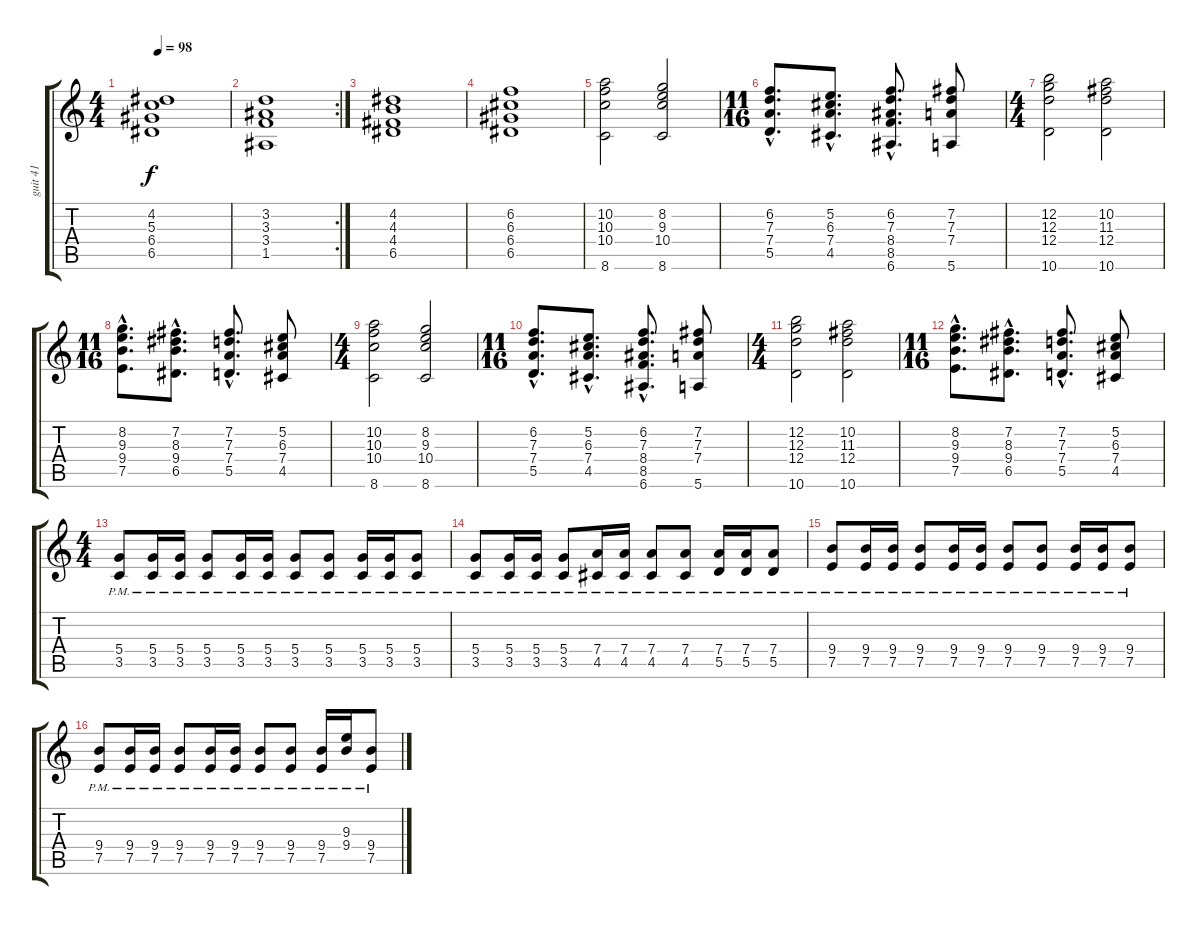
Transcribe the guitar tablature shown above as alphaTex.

\track ("guit 41" "guit 41") {instrument distortionguitar}
\staff {score tabs}
\tuning (E4 B3 G3 D3 A2 E2) {hide}
\ts (4 4)
\tempo 98
\clef g2
\ks c
(4.2 5.3 6.4 6.5).1{dy f} |
\rc 2
(3.2 3.3 3.4 1.5).1 |
(4.2 4.3 4.4 6.5).1 |
(6.2 6.3 6.4 6.5).1 |
(10.2 10.3 10.4 8.6).2 (8.2 9.3 10.4 8.6).2 |
\ts (11 16)
(6.2{hac} 7.3{hac} 7.4{hac} 5.5{hac}).8{d} (5.2{hac} 6.3{hac} 7.4{hac} 4.5{hac}).8{d} (6.2{hac} 7.3{hac} 8.4{hac} 8.5{hac} 6.6{hac}).8{d} (7.2 7.3 7.4 5.6).8 |
\ts (4 4)
(12.2 12.3 12.4 10.6).2 (10.2 11.3 12.4 10.6).2 |
\ts (11 16)
(8.2{hac} 9.3{hac} 9.4{hac} 7.5{hac}).8{d} (7.2{hac} 8.3{hac} 9.4{hac} 6.5{hac}).8{d} (7.2{hac} 7.3{hac} 7.4{hac} 5.5{hac}).8{d} (5.2 6.3 7.4 4.5).8 |
\ts (4 4)
(10.2 10.3 10.4 8.6).2 (8.2 9.3 10.4 8.6).2 |
\ts (11 16)
(6.2{hac} 7.3{hac} 7.4{hac} 5.5{hac}).8{d} (5.2{hac} 6.3{hac} 7.4{hac} 4.5{hac}).8{d} (6.2{hac} 7.3{hac} 8.4{hac} 8.5{hac} 6.6{hac}).8{d} (7.2 7.3 7.4 5.6).8 |
\ts (4 4)
(12.2 12.3 12.4 10.6).2 (10.2 11.3 12.4 10.6).2 |
\ts (11 16)
(8.2{hac} 9.3{hac} 9.4{hac} 7.5{hac}).8{d} (7.2{hac} 8.3{hac} 9.4{hac} 6.5{hac}).8{d} (7.2{hac} 7.3{hac} 7.4{hac} 5.5{hac}).8{d} (5.2 6.3 7.4 4.5).8 |
\ts (4 4)
(5.4{pm} 3.5{pm}).8 (5.4{pm} 3.5{pm}).16 (5.4{pm} 3.5{pm}).16 (5.4{pm} 3.5{pm}).8 (5.4{pm} 3.5{pm}).16 (5.4{pm} 3.5{pm}).16 (5.4{pm} 3.5{pm}).8 (5.4{pm} 3.5{pm}).8 (5.4{pm} 3.5{pm}).16 (5.4{pm} 3.5{pm}).16 (5.4{pm} 3.5{pm}).8 |
(5.4{pm} 3.5{pm}).8 (5.4{pm} 3.5{pm}).16 (5.4{pm} 3.5{pm}).16 (5.4{pm} 3.5{pm}).8 (7.4{pm} 4.5{pm}).16 (7.4{pm} 4.5{pm}).16 (7.4{pm} 4.5{pm}).8 (7.4{pm} 4.5{pm}).8 (7.4{pm} 5.5{pm}).16 (7.4{pm} 5.5{pm}).16 (7.4{pm} 5.5{pm}).8 |
(9.4{pm} 7.5{pm}).8 (9.4{pm} 7.5{pm}).16 (9.4{pm} 7.5{pm}).16 (9.4{pm} 7.5{pm}).8 (9.4{pm} 7.5{pm}).16 (9.4{pm} 7.5{pm}).16 (9.4{pm} 7.5{pm}).8 (9.4{pm} 7.5{pm}).8 (9.4{pm} 7.5{pm}).16 (9.4{pm} 7.5{pm}).16 (9.4{pm} 7.5{pm}).8 |
(9.4{pm} 7.5{pm}).8 (9.4{pm} 7.5{pm}).16 (9.4{pm} 7.5{pm}).16 (9.4{pm} 7.5{pm}).8 (9.4{pm} 7.5{pm}).16 (9.4{pm} 7.5{pm}).16 (9.4{pm} 7.5{pm}).8 (9.4{pm} 7.5{pm}).8 (9.4{pm} 7.5{pm}).16 (9.3{pm} 9.4{pm}).16 (9.4{pm} 7.5{pm}).8
